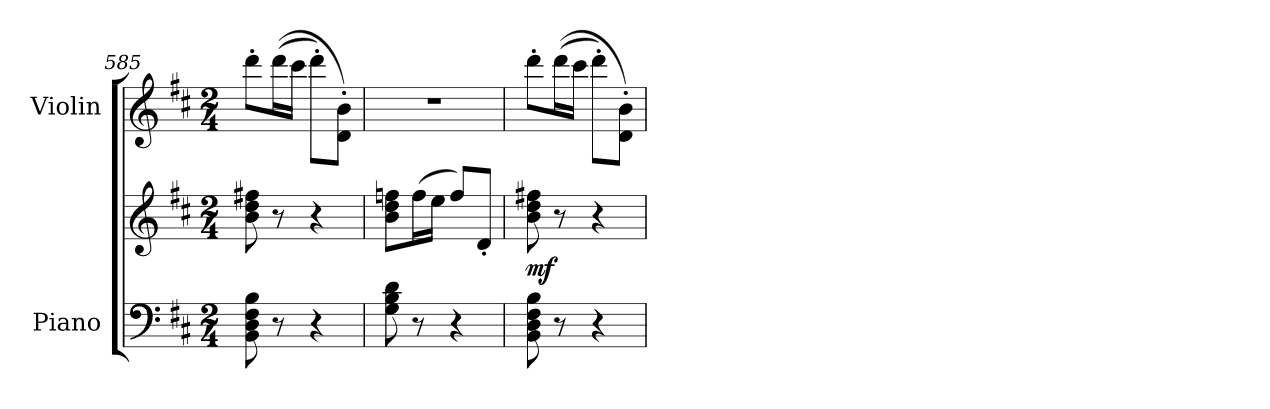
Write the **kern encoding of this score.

**kern	**kern	**dynam	**kern
*part2	*part2	*part2	*part1
*staff3	*staff2	*staff2/3	*staff1
*I"Piano	*	*	*I"Violin
*I'Pno.	*	*	*I'Vln.
*clefF4	*clefG2	*	*clefG2
*k[f#c#]	*k[f#c#]	*	*k[f#c#]
*M2/4	*M2/4	*	*M2/4
=585	=585	=585	=585
8BB\ 8D\ 8F#\ 8B\	8b\ 8dd\ 8ff#X\	.	8ddd'\L
8r	8r	.	((16ddd\L
.	.	.	16ccc#\JJ
4r	4r	.	8ddd'\L)
.	.	.	8d\' 8b\'J)
=586	=586	=586	=586
8G\ 8B\ 8d\	8b\ 8dd\ 8ffn\L	.	2r
8r	(16ff\L	.	.
.	16ee\JJ	.	.
4r	8ff/L)	.	.
.	8d'/J	.	.
=587	=587	=587	=587
!	!	!LO:DY:b	!
8BB\ 8D\ 8F#\ 8B\	8b\ 8dd\ 8ff#X\	mf	8ddd'\L
8r	8r	.	((16ddd\L
.	.	.	16ccc#\JJ
4r	4r	.	8ddd'\L)
.	.	.	8d\' 8b\'J)
=	=	=	=
*-	*-	*-	*-
